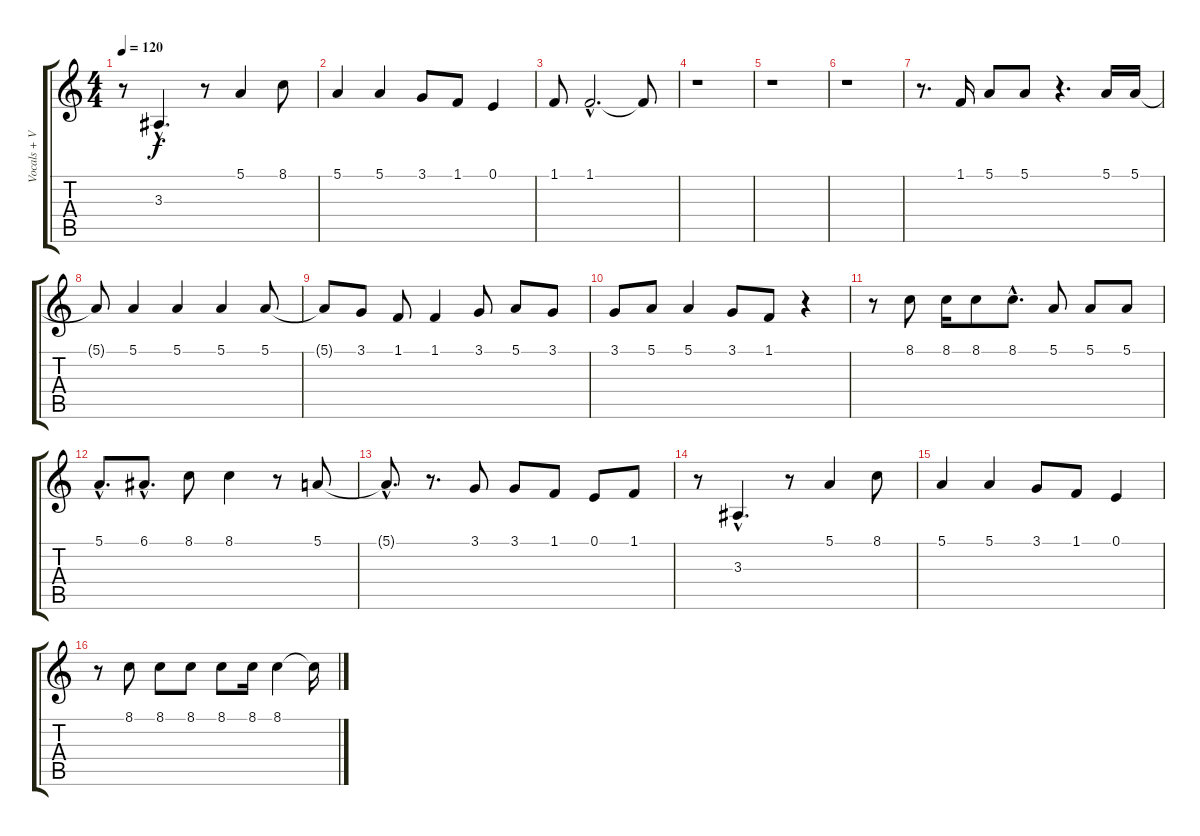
\track ("Vocals + Vibraphone" "Vocals + V") {instrument tangoaccordion}
\staff {score tabs}
\tuning (E4 B3 G3 D3 A2 E2) {hide}
\ts (4 4)
\tempo 120
\clef g2
\ks c
r.8{dy f} 3.3{hac}.4{d} r.8 5.1.4 8.1.8 |
5.1.4 5.1.4 3.1.8 1.1.8 0.1.4 |
1.1.8 1.1{hac}.2{d} 1.1{t}.8 |
r.1 |
r.1 |
r.1 |
r.8{d} 1.1.16 5.1.8 5.1.8 r.4{d} 5.1.16 5.1.16 |
5.1{t}.8 5.1.4 5.1.4 5.1.4 5.1.8 |
5.1{t}.8 3.1.8 1.1.8 1.1.4 3.1.8 5.1.8 3.1.8 |
3.1.8 5.1.8 5.1.4 3.1.8 1.1.8 r.4 |
r.8 8.1.8 8.1.16 8.1.8 8.1{hac}.8{d} 5.1.8 5.1.8 5.1.8 |
5.1{hac}.8{d} 6.1{hac}.8{d} 8.1.8 8.1.4 r.8 5.1.8 |
5.1{hac t}.8{d} r.8{d} 3.1.8 3.1.8 1.1.8 0.1.8 1.1.8 |
r.8 3.3{hac}.4{d} r.8 5.1.4 8.1.8 |
5.1.4 5.1.4 3.1.8 1.1.8 0.1.4 |
r.8 8.1.8 8.1.8 8.1.8 8.1.8 8.1.16 8.1.4 8.1{t}.16
